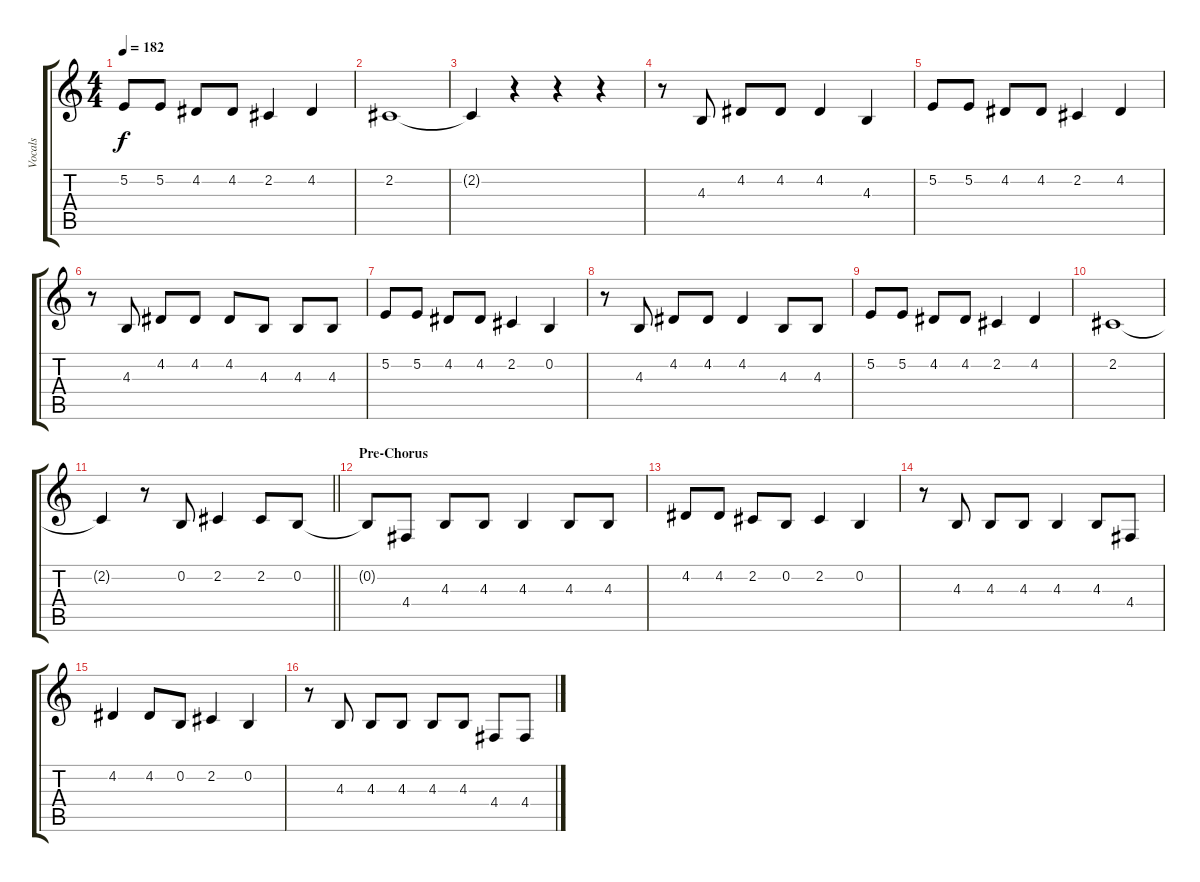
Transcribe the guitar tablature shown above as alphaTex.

\track ("Vocals" "Vocals") {instrument altosax}
\staff {score tabs}
\tuning (E4 B3 G3 D3 A2 E2) {hide}
\ts (4 4)
\tempo 182
\clef g2
\ks c
5.2.8{dy f} 5.2.8 4.2.8 4.2.8 2.2.4 4.2.4 |
2.2.1 |
2.2{t}.4 r.4 r.4 r.4 |
r.8 4.3.8 4.2.8 4.2.8 4.2.4 4.3.4 |
5.2.8 5.2.8 4.2.8 4.2.8 2.2.4 4.2.4 |
r.8 4.3.8 4.2.8 4.2.8 4.2.8 4.3.8 4.3.8 4.3.8 |
5.2.8 5.2.8 4.2.8 4.2.8 2.2.4 0.2.4 |
r.8 4.3.8 4.2.8 4.2.8 4.2.4 4.3.8 4.3.8 |
5.2.8 5.2.8 4.2.8 4.2.8 2.2.4 4.2.4 |
2.2.1 |
\barLineRight lightlight
2.2{t}.4 r.8 0.2.8 2.2.4 2.2.8 0.2.8 |
\section ("" "Pre-Chorus")
0.2{t}.8 4.4.8 4.3.8 4.3.8 4.3.4 4.3.8 4.3.8 |
4.2.8 4.2.8 2.2.8 0.2.8 2.2.4 0.2.4 |
r.8 4.3.8 4.3.8 4.3.8 4.3.4 4.3.8 4.4.8 |
4.2.4 4.2.8 0.2.8 2.2.4 0.2.4 |
r.8 4.3.8 4.3.8 4.3.8 4.3.8 4.3.8 4.4.8 4.4.8
